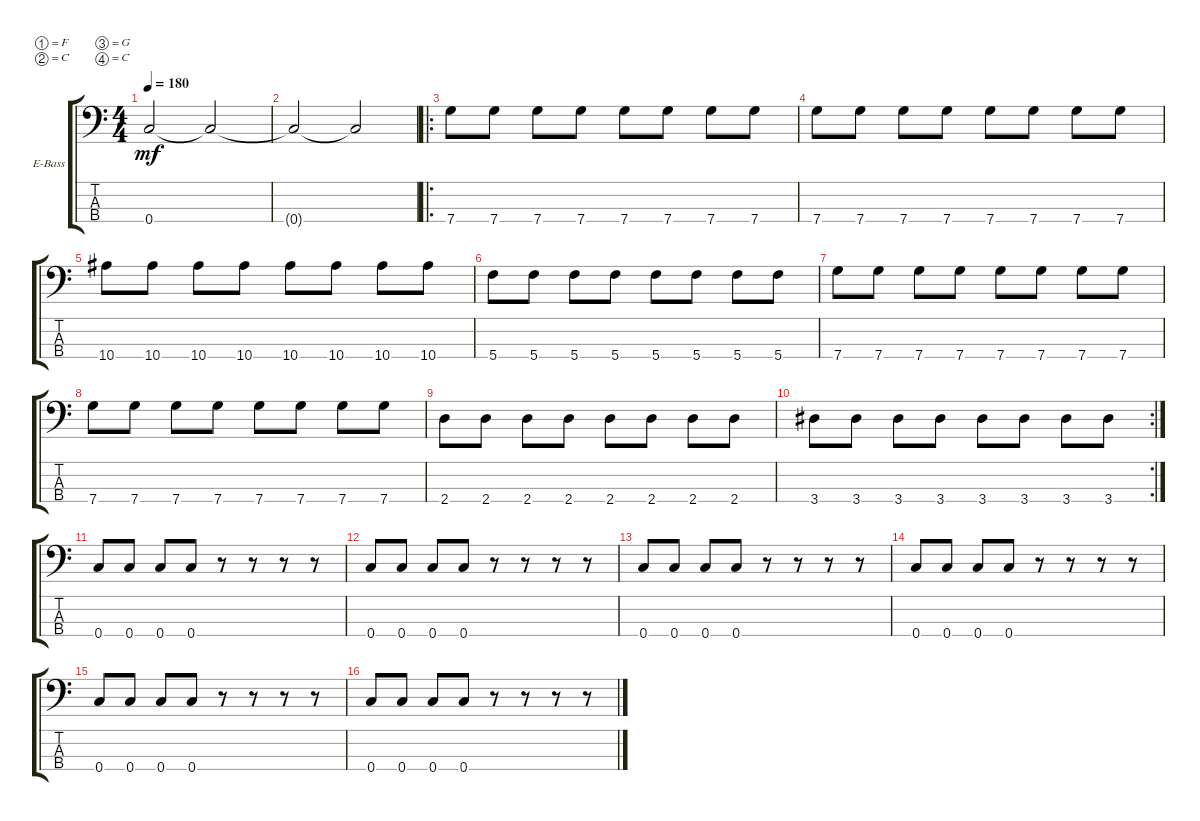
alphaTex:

\bracketExtendMode groupsimilarinstruments
\firstSystemTrackNameOrientation horizontal
\otherSystemsTrackNameOrientation horizontal
\track ("Electric Bass" "E-Bass") {instrument electricbassfinger}
\staff {score tabs}
\tuning (F3 C3 G2 C2)
\ts (4 4)
\tempo 180
\clef f4
\ks c
0.4.2{dy mf} 0.4{t}.2 |
0.4{t}.2 0.4{t}.2 |
\ro
7.4.8 7.4.8 7.4.8 7.4.8 7.4.8 7.4.8 7.4.8 7.4.8 |
7.4.8 7.4.8 7.4.8 7.4.8 7.4.8 7.4.8 7.4.8 7.4.8 |
10.4.8 10.4.8 10.4.8 10.4.8 10.4.8 10.4.8 10.4.8 10.4.8 |
5.4.8 5.4.8 5.4.8 5.4.8 5.4.8 5.4.8 5.4.8 5.4.8 |
7.4.8 7.4.8 7.4.8 7.4.8 7.4.8 7.4.8 7.4.8 7.4.8 |
7.4.8 7.4.8 7.4.8 7.4.8 7.4.8 7.4.8 7.4.8 7.4.8 |
2.4.8 2.4.8 2.4.8 2.4.8 2.4.8 2.4.8 2.4.8 2.4.8 |
\rc 2
3.4.8 3.4.8 3.4.8 3.4.8 3.4.8 3.4.8 3.4.8 3.4.8 |
0.4.8 0.4.8 0.4.8 0.4.8 r.8 r.8 r.8 r.8 |
0.4.8 0.4.8 0.4.8 0.4.8 r.8 r.8 r.8 r.8 |
0.4.8 0.4.8 0.4.8 0.4.8 r.8 r.8 r.8 r.8 |
0.4.8 0.4.8 0.4.8 0.4.8 r.8 r.8 r.8 r.8 |
0.4.8 0.4.8 0.4.8 0.4.8 r.8 r.8 r.8 r.8 |
0.4.8 0.4.8 0.4.8 0.4.8 r.8 r.8 r.8 r.8
